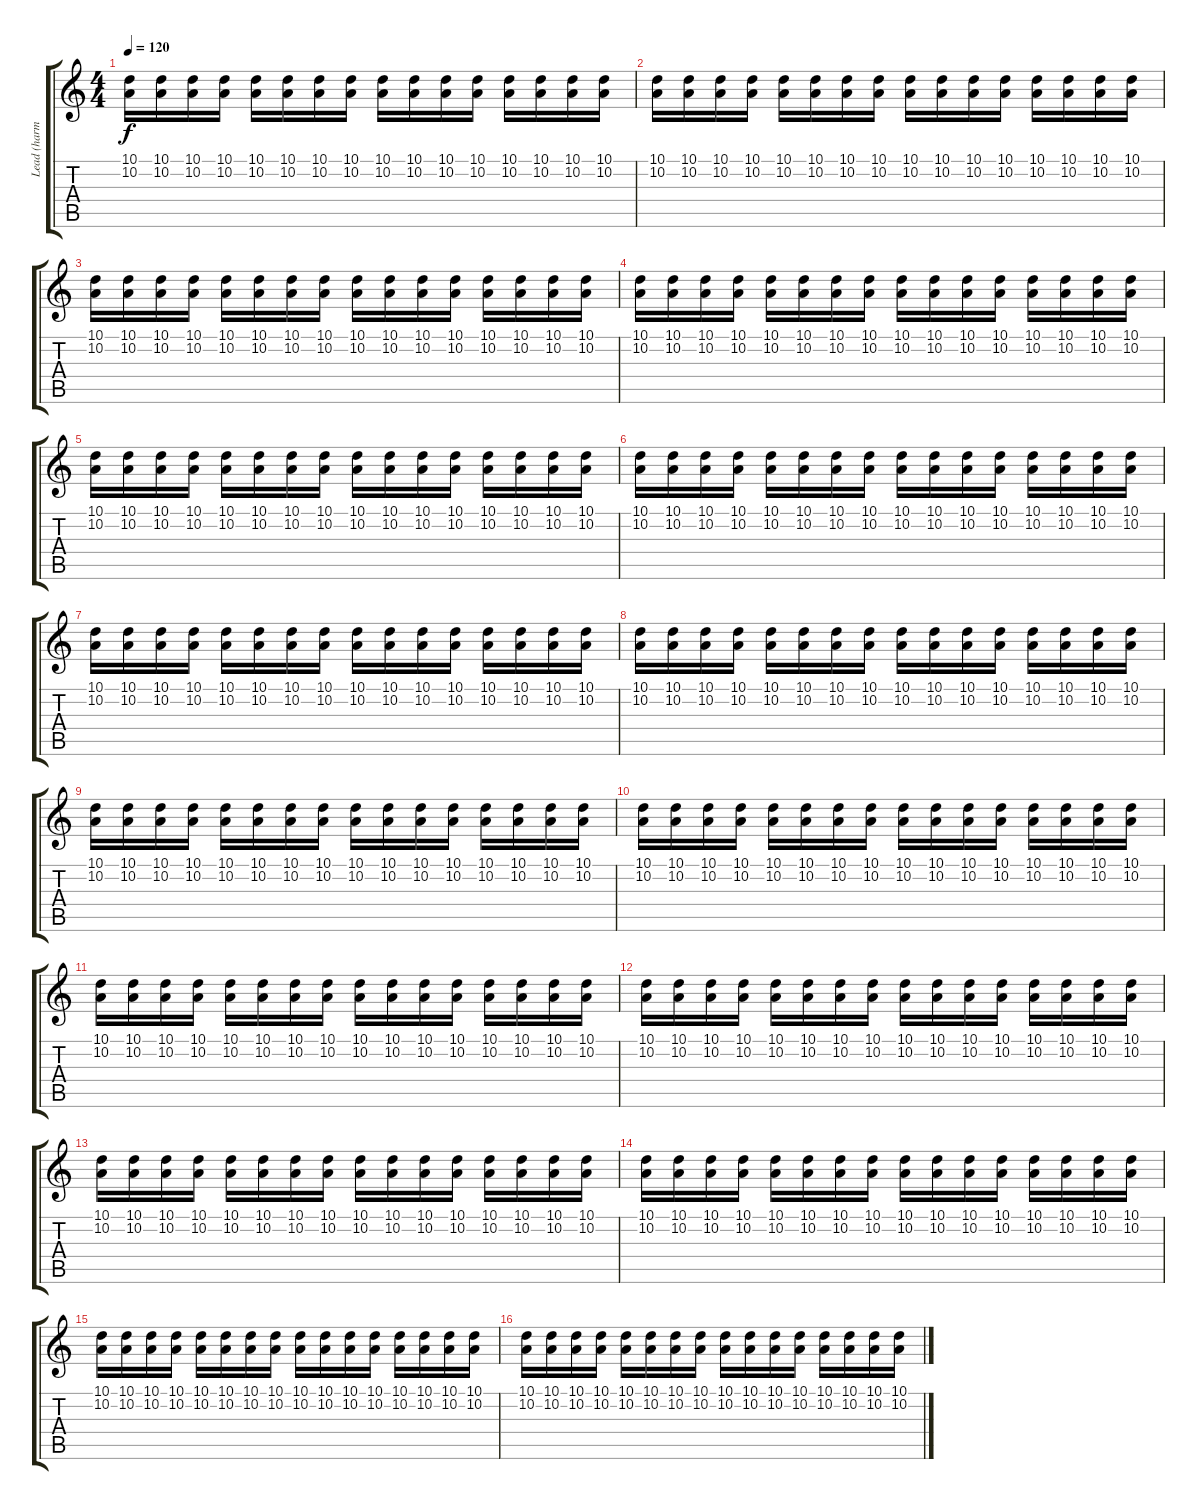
\track ("Lead (harmony)" "Lead (harm") {instrument lead2sawtooth}
\staff {score tabs}
\tuning (E4 B3 G3 D3 A2 E2) {hide}
\ts (4 4)
\tempo 120
\clef g2
\ks c
(10.1 10.2).16{dy f instrument lead2sawtooth} (10.1 10.2).16 (10.1 10.2).16 (10.1 10.2).16 (10.1 10.2).16 (10.1 10.2).16 (10.1 10.2).16 (10.1 10.2).16 (10.1 10.2).16 (10.1 10.2).16 (10.1 10.2).16 (10.1 10.2).16 (10.1 10.2).16 (10.1 10.2).16 (10.1 10.2).16 (10.1 10.2).16 |
(10.1 10.2).16 (10.1 10.2).16 (10.1 10.2).16 (10.1 10.2).16 (10.1 10.2).16 (10.1 10.2).16 (10.1 10.2).16 (10.1 10.2).16 (10.1 10.2).16 (10.1 10.2).16 (10.1 10.2).16 (10.1 10.2).16 (10.1 10.2).16 (10.1 10.2).16 (10.1 10.2).16 (10.1 10.2).16 |
(10.1 10.2).16 (10.1 10.2).16 (10.1 10.2).16 (10.1 10.2).16 (10.1 10.2).16 (10.1 10.2).16 (10.1 10.2).16 (10.1 10.2).16 (10.1 10.2).16 (10.1 10.2).16 (10.1 10.2).16 (10.1 10.2).16 (10.1 10.2).16 (10.1 10.2).16 (10.1 10.2).16 (10.1 10.2).16 |
(10.1 10.2).16 (10.1 10.2).16 (10.1 10.2).16 (10.1 10.2).16 (10.1 10.2).16 (10.1 10.2).16 (10.1 10.2).16 (10.1 10.2).16 (10.1 10.2).16 (10.1 10.2).16 (10.1 10.2).16 (10.1 10.2).16 (10.1 10.2).16 (10.1 10.2).16 (10.1 10.2).16 (10.1 10.2).16 |
(10.1 10.2).16 (10.1 10.2).16 (10.1 10.2).16 (10.1 10.2).16 (10.1 10.2).16 (10.1 10.2).16 (10.1 10.2).16 (10.1 10.2).16 (10.1 10.2).16 (10.1 10.2).16 (10.1 10.2).16 (10.1 10.2).16 (10.1 10.2).16 (10.1 10.2).16 (10.1 10.2).16 (10.1 10.2).16 |
(10.1 10.2).16 (10.1 10.2).16 (10.1 10.2).16 (10.1 10.2).16 (10.1 10.2).16 (10.1 10.2).16 (10.1 10.2).16 (10.1 10.2).16 (10.1 10.2).16 (10.1 10.2).16 (10.1 10.2).16 (10.1 10.2).16 (10.1 10.2).16 (10.1 10.2).16 (10.1 10.2).16 (10.1 10.2).16 |
(10.1 10.2).16 (10.1 10.2).16 (10.1 10.2).16 (10.1 10.2).16 (10.1 10.2).16 (10.1 10.2).16 (10.1 10.2).16 (10.1 10.2).16 (10.1 10.2).16 (10.1 10.2).16 (10.1 10.2).16 (10.1 10.2).16 (10.1 10.2).16 (10.1 10.2).16 (10.1 10.2).16 (10.1 10.2).16 |
(10.1 10.2).16 (10.1 10.2).16 (10.1 10.2).16 (10.1 10.2).16 (10.1 10.2).16 (10.1 10.2).16 (10.1 10.2).16 (10.1 10.2).16 (10.1 10.2).16 (10.1 10.2).16 (10.1 10.2).16 (10.1 10.2).16 (10.1 10.2).16 (10.1 10.2).16 (10.1 10.2).16 (10.1 10.2).16 |
(10.1 10.2).16 (10.1 10.2).16 (10.1 10.2).16 (10.1 10.2).16 (10.1 10.2).16 (10.1 10.2).16 (10.1 10.2).16 (10.1 10.2).16 (10.1 10.2).16 (10.1 10.2).16 (10.1 10.2).16 (10.1 10.2).16 (10.1 10.2).16 (10.1 10.2).16 (10.1 10.2).16 (10.1 10.2).16 |
(10.1 10.2).16 (10.1 10.2).16 (10.1 10.2).16 (10.1 10.2).16 (10.1 10.2).16 (10.1 10.2).16 (10.1 10.2).16 (10.1 10.2).16 (10.1 10.2).16 (10.1 10.2).16 (10.1 10.2).16 (10.1 10.2).16 (10.1 10.2).16 (10.1 10.2).16 (10.1 10.2).16 (10.1 10.2).16 |
(10.1 10.2).16 (10.1 10.2).16 (10.1 10.2).16 (10.1 10.2).16 (10.1 10.2).16 (10.1 10.2).16 (10.1 10.2).16 (10.1 10.2).16 (10.1 10.2).16 (10.1 10.2).16 (10.1 10.2).16 (10.1 10.2).16 (10.1 10.2).16 (10.1 10.2).16 (10.1 10.2).16 (10.1 10.2).16 |
(10.1 10.2).16 (10.1 10.2).16 (10.1 10.2).16 (10.1 10.2).16 (10.1 10.2).16 (10.1 10.2).16 (10.1 10.2).16 (10.1 10.2).16 (10.1 10.2).16 (10.1 10.2).16 (10.1 10.2).16 (10.1 10.2).16 (10.1 10.2).16 (10.1 10.2).16 (10.1 10.2).16 (10.1 10.2).16 |
(10.1 10.2).16 (10.1 10.2).16 (10.1 10.2).16 (10.1 10.2).16 (10.1 10.2).16 (10.1 10.2).16 (10.1 10.2).16 (10.1 10.2).16 (10.1 10.2).16 (10.1 10.2).16 (10.1 10.2).16 (10.1 10.2).16 (10.1 10.2).16 (10.1 10.2).16 (10.1 10.2).16 (10.1 10.2).16 |
(10.1 10.2).16 (10.1 10.2).16 (10.1 10.2).16 (10.1 10.2).16 (10.1 10.2).16 (10.1 10.2).16 (10.1 10.2).16 (10.1 10.2).16 (10.1 10.2).16 (10.1 10.2).16 (10.1 10.2).16 (10.1 10.2).16 (10.1 10.2).16 (10.1 10.2).16 (10.1 10.2).16 (10.1 10.2).16 |
(10.1 10.2).16 (10.1 10.2).16 (10.1 10.2).16 (10.1 10.2).16 (10.1 10.2).16 (10.1 10.2).16 (10.1 10.2).16 (10.1 10.2).16 (10.1 10.2).16 (10.1 10.2).16 (10.1 10.2).16 (10.1 10.2).16 (10.1 10.2).16 (10.1 10.2).16 (10.1 10.2).16 (10.1 10.2).16 |
(10.1 10.2).16 (10.1 10.2).16 (10.1 10.2).16 (10.1 10.2).16 (10.1 10.2).16 (10.1 10.2).16 (10.1 10.2).16 (10.1 10.2).16 (10.1 10.2).16 (10.1 10.2).16 (10.1 10.2).16 (10.1 10.2).16 (10.1 10.2).16 (10.1 10.2).16 (10.1 10.2).16 (10.1 10.2).16
